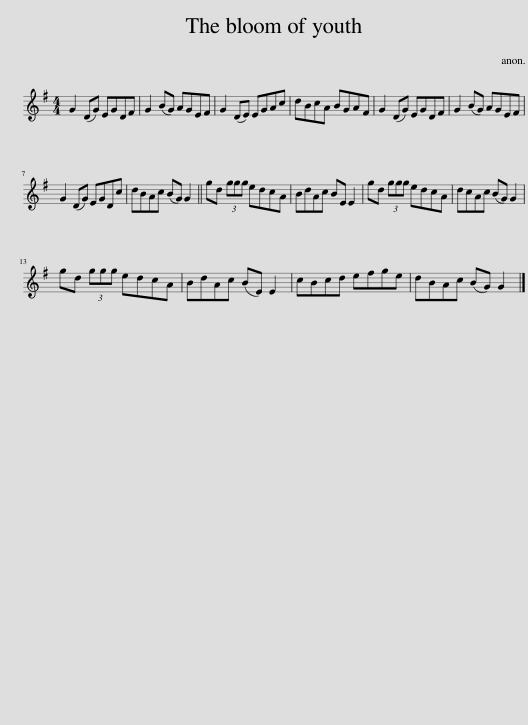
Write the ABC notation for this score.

X:1
L:1/8
M:4/4
I:linebreak $
K:G
V:1 treble
V:1
 G2 (DG) EGDF | G2 (BG) AGEF | G2 (DE) EGAc | dBcA BGAF | G2 (DG) EGDF | %5
 G2 (BG) AGEF |$ G2 (DG) EGDc | dBAc (BG) G2 || gd (3ggg edcA | BdAc BE E2 | %10
 gd (3ggg edcA | dcAc (BG) G2 |$ gd (3ggg edcA | BdAc (BE) E2 | cBcd efge | %15
 dBAc (BG) G2 |] %16
